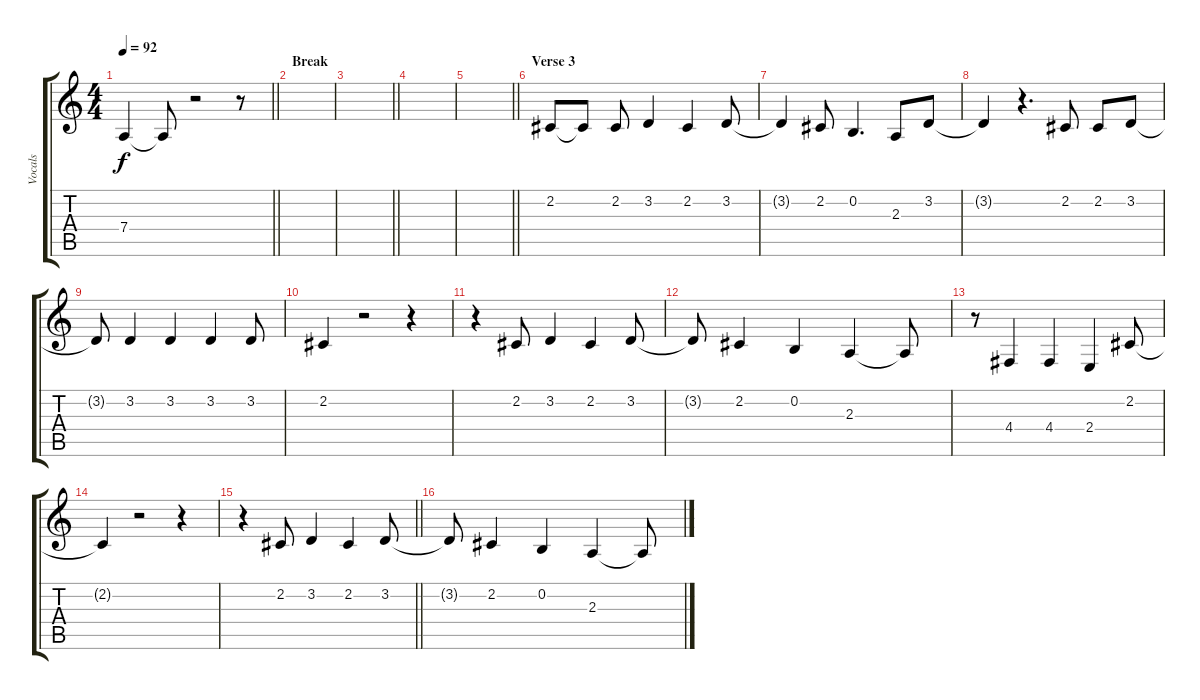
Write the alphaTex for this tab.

\track ("Vocals" "Vocals") {instrument clarinet}
\staff {score tabs}
\tuning (E4 B3 G3 D3 A2 E2) {hide}
\ts (4 4)
\tempo 92
\clef g2
\barLineRight lightlight
\ks c
7.4{t}.4{dy f} 7.4{t}.8 r.2 r.8 |
\section ("" "Break")
|
\barLineRight lightlight
|
|
\barLineRight lightlight
|
\section ("" "Verse 3")
2.2.8 2.2{t}.8 2.2.8 3.2.4 2.2.4 3.2.8 |
3.2{t}.4 2.2.8 0.2.4{d} 2.3.8 3.2.8 |
3.2{t}.4 r.4{d} 2.2.8 2.2.8 3.2.8 |
3.2{t}.8 3.2.4 3.2.4 3.2.4 3.2.8 |
2.2.4 r.2 r.4 |
r.4 2.2.8 3.2.4 2.2.4 3.2.8 |
3.2{t}.8 2.2.4 0.2.4 2.3.4 2.3{t}.8 |
r.8 4.4.4 4.4.4 2.4.4 2.2.8 |
2.2{t}.4 r.2 r.4 |
\barLineRight lightlight
r.4 2.2.8 3.2.4 2.2.4 3.2.8 |
3.2{t}.8 2.2.4 0.2.4 2.3.4 2.3{t}.8
